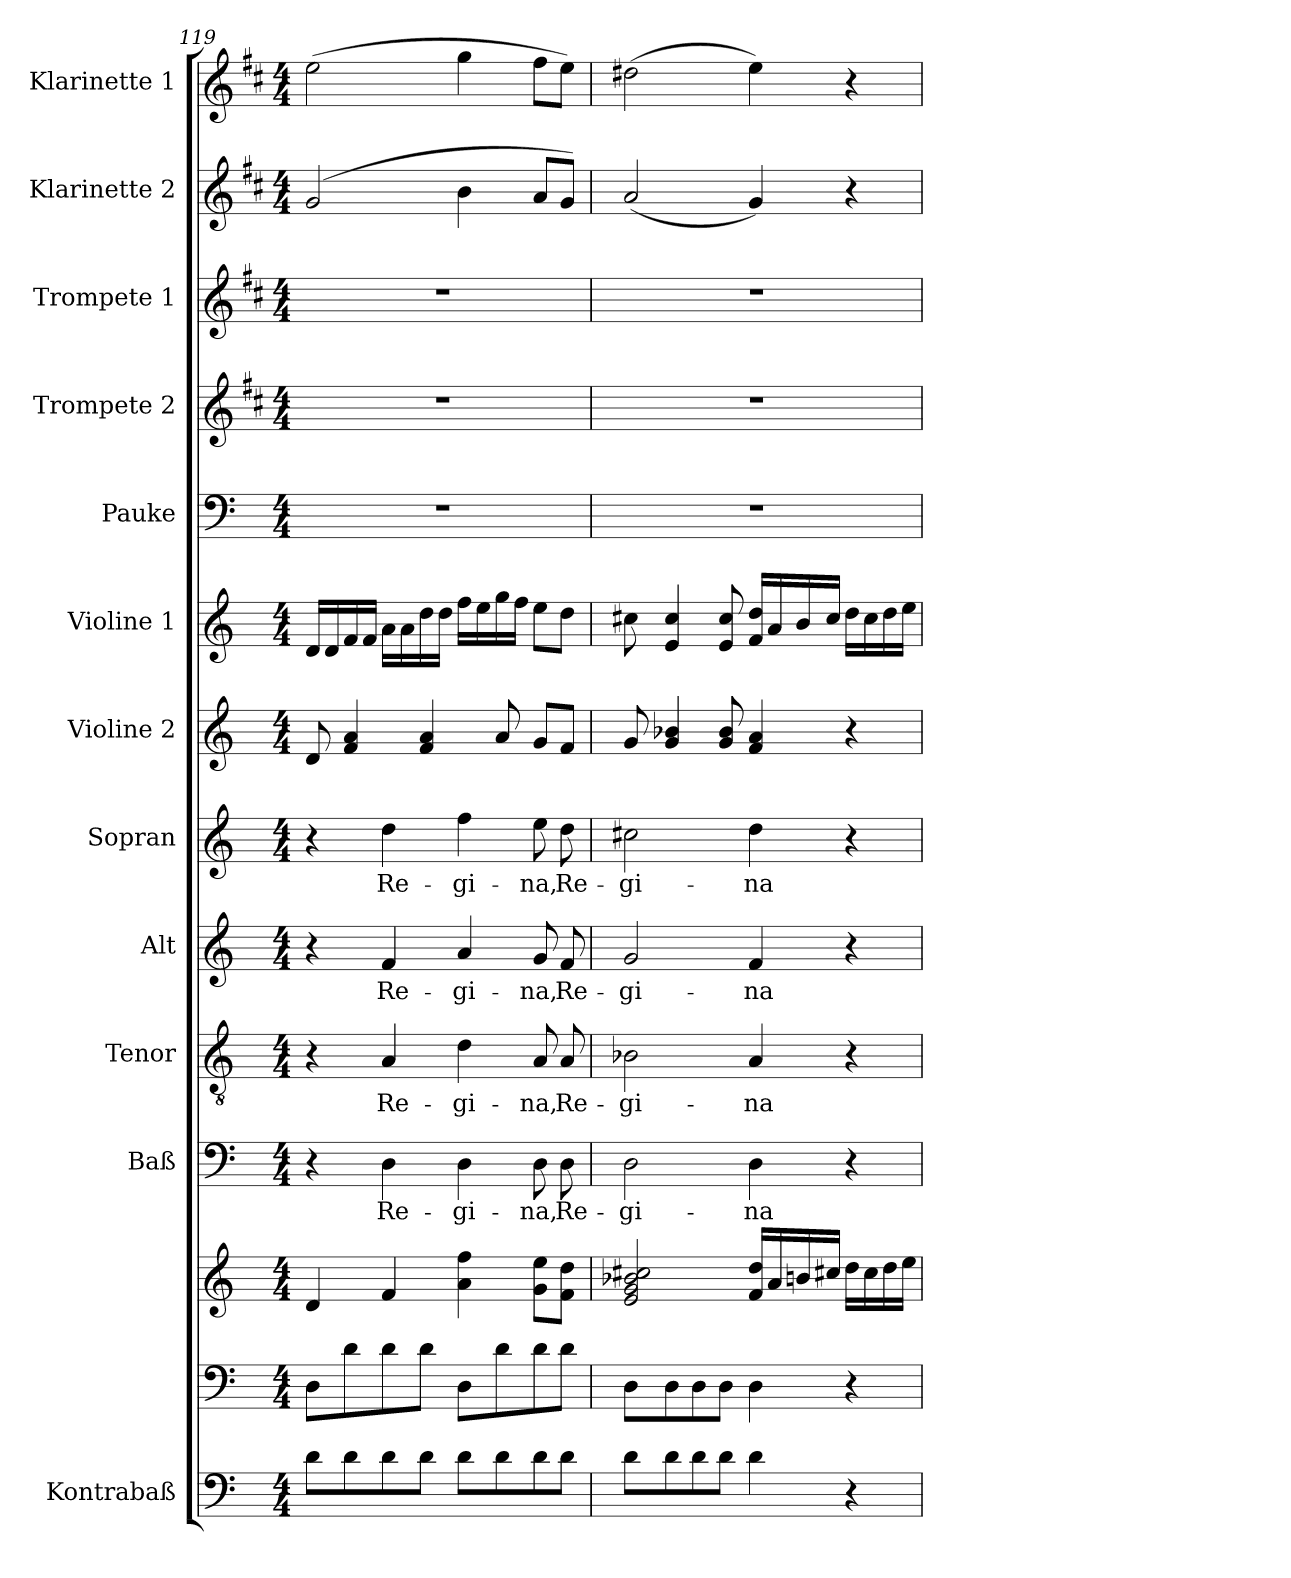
**kern	**kern	**kern	**kern	**text	**kern	**text	**kern	**text	**kern	**text	**kern	**kern	**kern	**kern	**kern	**kern	**kern
*part13	*part12	*part12	*part11	*part11	*part10	*part10	*part9	*part9	*part8	*part8	*part7	*part6	*part5	*part4	*part3	*part2	*part1
*staff14	*staff13	*staff12	*staff11	*staff11	*staff10	*staff10	*staff9	*staff9	*staff8	*staff8	*staff7	*staff6	*staff5	*staff4	*staff3	*staff2	*staff1
*I"Kontrabaß	*	*	*I"Baß	*	*I"Tenor	*	*I"Alt	*	*I"Sopran	*	*I"Violine 2	*I"Violine 1	*I"Pauke	*I"Trompete 2	*I"Trompete 1	*I"Klarinette 2	*I"Klarinette 1
*	*	*	*	*	*	*	*	*	*	*	*I'Vln	*I'Vln	*	*I'Tpt	*I'Tpt	*	*
*clefF4	*clefF4	*clefG2	*clefF4	*	*clefGv2	*	*clefG2	*	*clefG2	*	*clefG2	*clefG2	*clefF4	*clefG2	*clefG2	*clefG2	*clefG2
*ITrd7c12	*	*	*	*	*	*	*	*	*	*	*	*	*	*ITrd1c2	*ITrd1c2	*ITrd1c2	*ITrd1c2
*k[]	*k[]	*k[]	*k[]	*	*k[]	*	*k[]	*	*k[]	*	*k[]	*k[]	*k[]	*k[]	*k[]	*k[]	*k[]
*C:	*C:	*C:	*C:	*	*C:	*	*C:	*	*C:	*	*C:	*C:	*C:	*C:	*C:	*C:	*C:
*M4/4	*M4/4	*M4/4	*M4/4	*	*M4/4	*	*M4/4	*	*M4/4	*	*M4/4	*M4/4	*M4/4	*M4/4	*M4/4	*M4/4	*M4/4
=119	=119	=119	=119	=119	=119	=119	=119	=119	=119	=119	=119	=119	=119	=119	=119	=119	=119
8D\L	8D\L	4d/	4r	.	4r	.	4r	.	4r	.	8d/	16d/LL	1r	1r	1r	(<2f/	(>2dd\
.	.	.	.	.	.	.	.	.	.	.	.	16d/	.	.	.	.	.
8D\	8d\	.	.	.	.	.	.	.	.	.	4f/ 4a/	16f/	.	.	.	.	.
.	.	.	.	.	.	.	.	.	.	.	.	16f/JJ	.	.	.	.	.
!	!	!	!	!LO:LY:b	!	!LO:LY:b	!	!LO:LY:b	!	!LO:LY:b	!	!	!	!	!	!	!
8D\	8d\	4f/	4D\	Re-	4A/	Re-	4f/	Re-	4dd\	Re-	.	16a\LL	.	.	.	.	.
.	.	.	.	.	.	.	.	.	.	.	.	16a\	.	.	.	.	.
8D\J	8d\J	.	.	.	.	.	.	.	.	.	4f/ 4a/	16dd\	.	.	.	.	.
.	.	.	.	.	.	.	.	.	.	.	.	16dd\JJ	.	.	.	.	.
!	!	!	!	!LO:LY:b	!	!LO:LY:b	!	!LO:LY:b	!	!LO:LY:b	!	!	!	!	!	!	!
8D\L	8D\L	4a\ 4ff\	4D\	-gi-	4d\	-gi-	4a/	-gi-	4ff\	-gi-	.	16ff\LL	.	.	.	4a\	4ff\
.	.	.	.	.	.	.	.	.	.	.	.	16ee\	.	.	.	.	.
8D\	8d\	.	.	.	.	.	.	.	.	.	8a/	16gg\	.	.	.	.	.
.	.	.	.	.	.	.	.	.	.	.	.	16ff\JJ	.	.	.	.	.
!	!	!	!	!LO:LY:b	!	!LO:LY:b	!	!LO:LY:b	!	!LO:LY:b	!	!	!	!	!	!	!
8D\	8d\	8g\ 8ee\L	8D\	-na,	8A/	-na,	8g/	-na,	8ee\	-na,	8g/L	8ee\L	.	.	.	8g/L	8ee\L
!	!	!	!	!LO:LY:b	!	!LO:LY:b	!	!LO:LY:b	!	!LO:LY:b	!	!	!	!	!	!	!
8D\J	8d\J	8f\ 8dd\J	8D\	Re-	8A/	Re-	8f/	Re-	8dd\	Re-	8f/J	8dd\J	.	.	.	8f/J)	8dd\J)
=120	=120	=120	=120	=120	=120	=120	=120	=120	=120	=120	=120	=120	=120	=120	=120	=120	=120
!	!	!	!	!LO:LY:b	!	!LO:LY:b	!	!LO:LY:b	!	!LO:LY:b	!	!	!	!	!	!	!
8D\L	8D\L	2e/ 2g/ 2b-X/ 2cc#X/	2D\	-gi-	2B-X\	-gi-	2g/	-gi-	2cc#X\	-gi-	8g/	8cc#X\	1r	1r	1r	(<2g/	(>2cc#X\
8D\	8D\	.	.	.	.	.	.	.	.	.	4g/ 4b-X/	4e/ 4cc#/	.	.	.	.	.
8D\	8D\	.	.	.	.	.	.	.	.	.	.	.	.	.	.	.	.
8D\J	8D\J	.	.	.	.	.	.	.	.	.	8g/ 8b-/	8e/ 8cc#/	.	.	.	.	.
!	!	!	!	!LO:LY:b	!	!LO:LY:b	!	!LO:LY:b	!	!LO:LY:b	!	!	!	!	!	!	!
4D\	4D\	16f/ 16dd/LL	4D\	-na	4A/	-na	4f/	-na	4dd\	-na	4f/ 4a/	16f/ 16dd/LL	.	.	.	4f/)	4dd\)
.	.	16a/	.	.	.	.	.	.	.	.	.	16a/	.	.	.	.	.
.	.	16bn/	.	.	.	.	.	.	.	.	.	16b/	.	.	.	.	.
.	.	16cc#X/JJ	.	.	.	.	.	.	.	.	.	16cc#/JJ	.	.	.	.	.
4r	4r	16dd\LL	4r	.	4r	.	4r	.	4r	.	4r	16dd\LL	.	.	.	4r	4r
.	.	16cc#\	.	.	.	.	.	.	.	.	.	16cc#\	.	.	.	.	.
.	.	16dd\	.	.	.	.	.	.	.	.	.	16dd\	.	.	.	.	.
.	.	16ee\JJ	.	.	.	.	.	.	.	.	.	16ee\JJ	.	.	.	.	.
=	=	=	=	=	=	=	=	=	=	=	=	=	=	=	=	=	=
*-	*-	*-	*-	*-	*-	*-	*-	*-	*-	*-	*-	*-	*-	*-	*-	*-	*-
